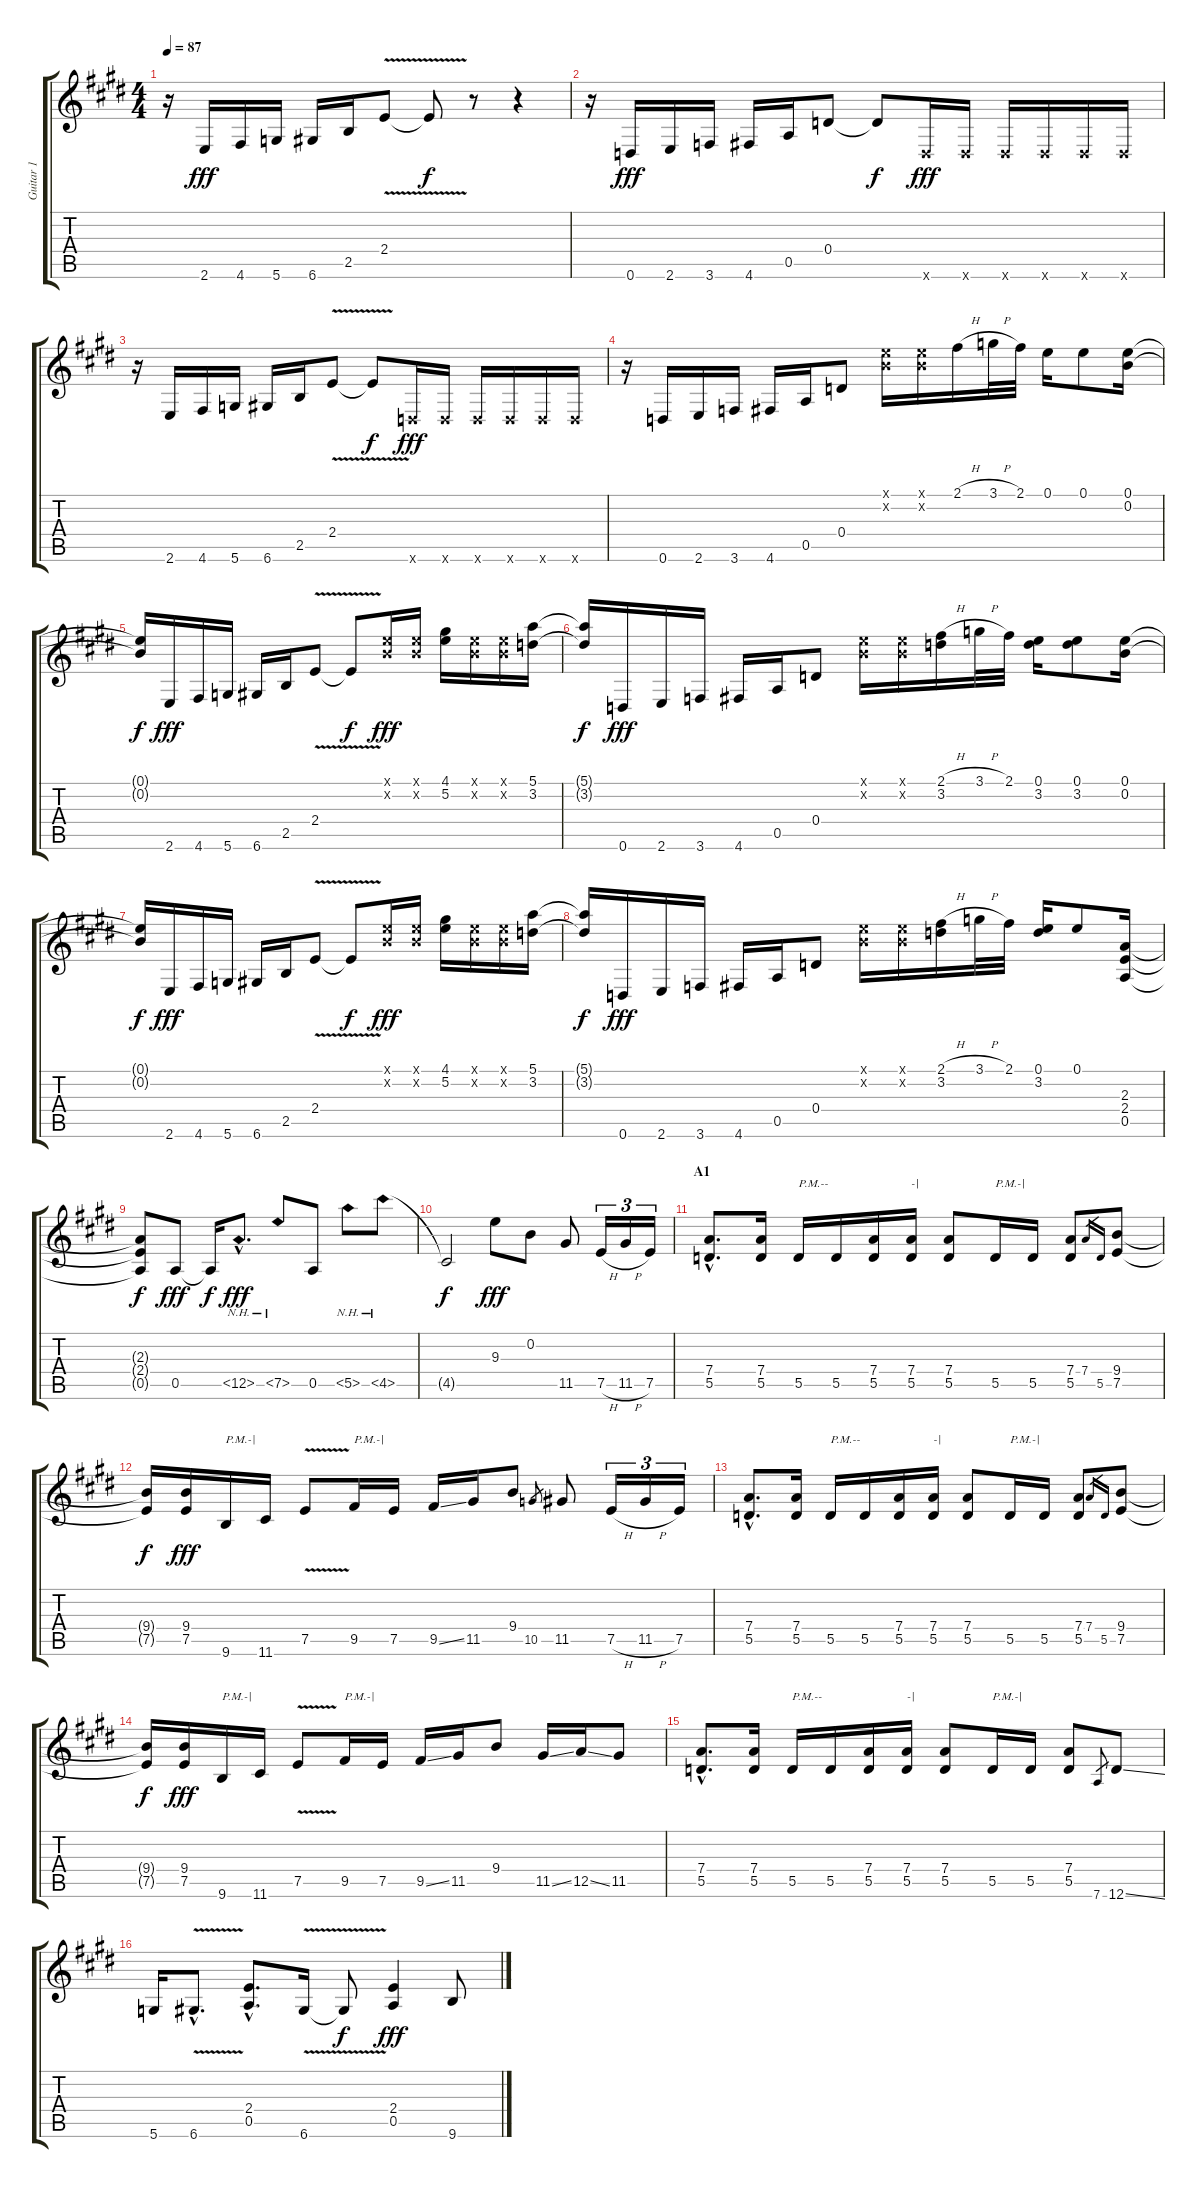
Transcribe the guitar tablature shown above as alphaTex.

\track ("Guitar 1" "Guitar 1") {instrument distortionguitar}
\staff {score tabs}
\tuning (E4 B3 G3 D3 A2 D2) {hide}
\ts (4 4)
\tempo 87
\clef g2
\ks e
r.16{dy fff instrument distortionguitar} 2.6.16 4.6.16 5.6.16 6.6.16 2.5.16 2.4{v}.8 2.4{t}.8{dy f} r.8 r.4 |
r.16 0.6.16{dy fff} 2.6.16 3.6.16 4.6.16 0.5.16{volume 0} 0.4.8{volume 13} 0.4{t}.8{dy f} 0.6{x}.16{dy fff} 0.6{x}.16 0.6{x}.16 0.6{x}.16 0.6{x}.16 0.6{x}.16 |
r.16 2.6.16 4.6.16 5.6.16 6.6.16 2.5.16 2.4{v}.8 2.4{t}.8{dy f} 0.6{x}.16{dy fff} 0.6{x}.16 0.6{x}.16 0.6{x}.16 0.6{x}.16 0.6{x}.16 |
r.16 0.6.16 2.6.16{volume 0} 3.6.16{volume 13} 4.6.16 0.5.16 0.4.8 (0.1{x} 0.2{x}).16 (0.1{x} 0.2{x}).16 2.1{h}.16 3.1{h}.32 2.1.32 0.1.16 0.1.8 (0.1 0.2).16 |
(0.1{t} 0.2{t}).16{dy f} 2.6.16{dy fff} 4.6.16 5.6.16 6.6.16 2.5.16 2.4{v}.8 2.4{t}.8{dy f} (0.1{x} 0.2{x}).16{dy fff} (0.1{x} 0.2{x}).16 (4.1 5.2).16 (0.1{x} 0.2{x}).16 (0.1{x} 0.2{x}).16 (5.1 3.2).16 |
(5.1{t} 3.2{t}).16{dy f} 0.6.16{dy fff} 2.6.16 3.6.16 4.6.16 0.5.16 0.4.8 (0.1{x} 0.2{x}).16 (0.1{x} 0.2{x}).16 (2.1{h} 3.2).16 3.1{h}.32 2.1.32 (0.1 3.2).16 (0.1 3.2).8 (0.1 0.2).16 |
(0.1{t} 0.2{t}).16{dy f} 2.6.16{dy fff} 4.6.16 5.6.16 6.6.16 2.5.16 2.4{v}.8 2.4{t}.8{dy f} (0.1{x} 0.2{x}).16{dy fff} (0.1{x} 0.2{x}).16 (4.1 5.2).16 (0.1{x} 0.2{x}).16 (0.1{x} 0.2{x}).16 (5.1 3.2).16 |
(5.1{t} 3.2{t}).16{dy f} 0.6.16{dy fff} 2.6.16 3.6.16 4.6.16 0.5.16 0.4.8 (0.1{x} 0.2{x}).16 (0.1{x} 0.2{x}).16 (2.1{h} 3.2).16 3.1{h}.32 2.1.32 (0.1 3.2).16 0.1.8 (2.3 2.4 0.5).16 |
(2.3{t} 2.4{t} 0.5{t}).8{dy f} 0.5.8{dy fff} 0.5{t}.16{dy f} 12.5{nh hac}.8{d dy fff} 7.5{nh}.8 0.5.8 5.5{nh}.8 4.5{nh}.8 |
4.5{t}.2{dy f} 9.3.8{dy fff} 0.2.8 11.5.8 7.5{h}.16{tu (3 2)} 11.5{h}.16{tu (3 2)} 7.5.16{tu (3 2)} |
\section ("" "A1")
(7.4{hac} 5.5{hac}).8{d} (7.4 5.5).16 5.5.16{txt "P.M.--"} 5.5.16 (7.4 5.5).16 (7.4 5.5).16{txt "-|"} (7.4 5.5).8 5.5.16{txt "P.M.-|"} 5.5.16 (7.4 5.5).8 7.4.16{gr} 5.5.16{gr} (9.4 7.5).8 |
(9.4{t} 7.5{t}).16{dy f} (9.4 7.5).16{dy fff} 9.6.16{txt "P.M.-|"} 11.6.16 7.5{v}.8 9.5.16{txt "P.M.-|"} 7.5.16 9.5{ss}.16 11.5.16 9.4.8 10.5.8{gr} 11.5.8 7.5{h}.16{tu (3 2)} 11.5{h}.16{tu (3 2)} 7.5.16{tu (3 2)} |
(7.4{hac} 5.5{hac}).8{d} (7.4 5.5).16 5.5.16{txt "P.M.--"} 5.5.16 (7.4 5.5).16 (7.4 5.5).16{txt "-|"} (7.4 5.5).8 5.5.16{txt "P.M.-|"} 5.5.16 (7.4 5.5).8 7.4.16{gr} 5.5.16{gr} (9.4 7.5).8 |
(9.4{t} 7.5{t}).16{dy f} (9.4 7.5).16{dy fff} 9.6.16{txt "P.M.-|"} 11.6.16 7.5{v}.8 9.5.16{txt "P.M.-|"} 7.5.16 9.5{ss}.16{volume 0} 11.5.16 9.4.8{volume 13} 11.5{ss}.16 12.5{ss}.16 11.5.8 |
(7.4{hac} 5.5{hac}).8{d} (7.4 5.5).16 5.5.16{txt "P.M.--"} 5.5.16 (7.4 5.5).16 (7.4 5.5).16{txt "-|"} (7.4 5.5).8 5.5.16{txt "P.M.-|"} 5.5.16 (7.4 5.5).8 7.6.8{gr} 12.6{ss}.8 |
5.6.16 6.6{v hac}.8{d} (2.4{hac} 0.5{hac}).8{d} 6.6{v}.16 6.6{t}.8{dy f} (2.4 0.5).4{dy fff} 9.6{ss}.8
